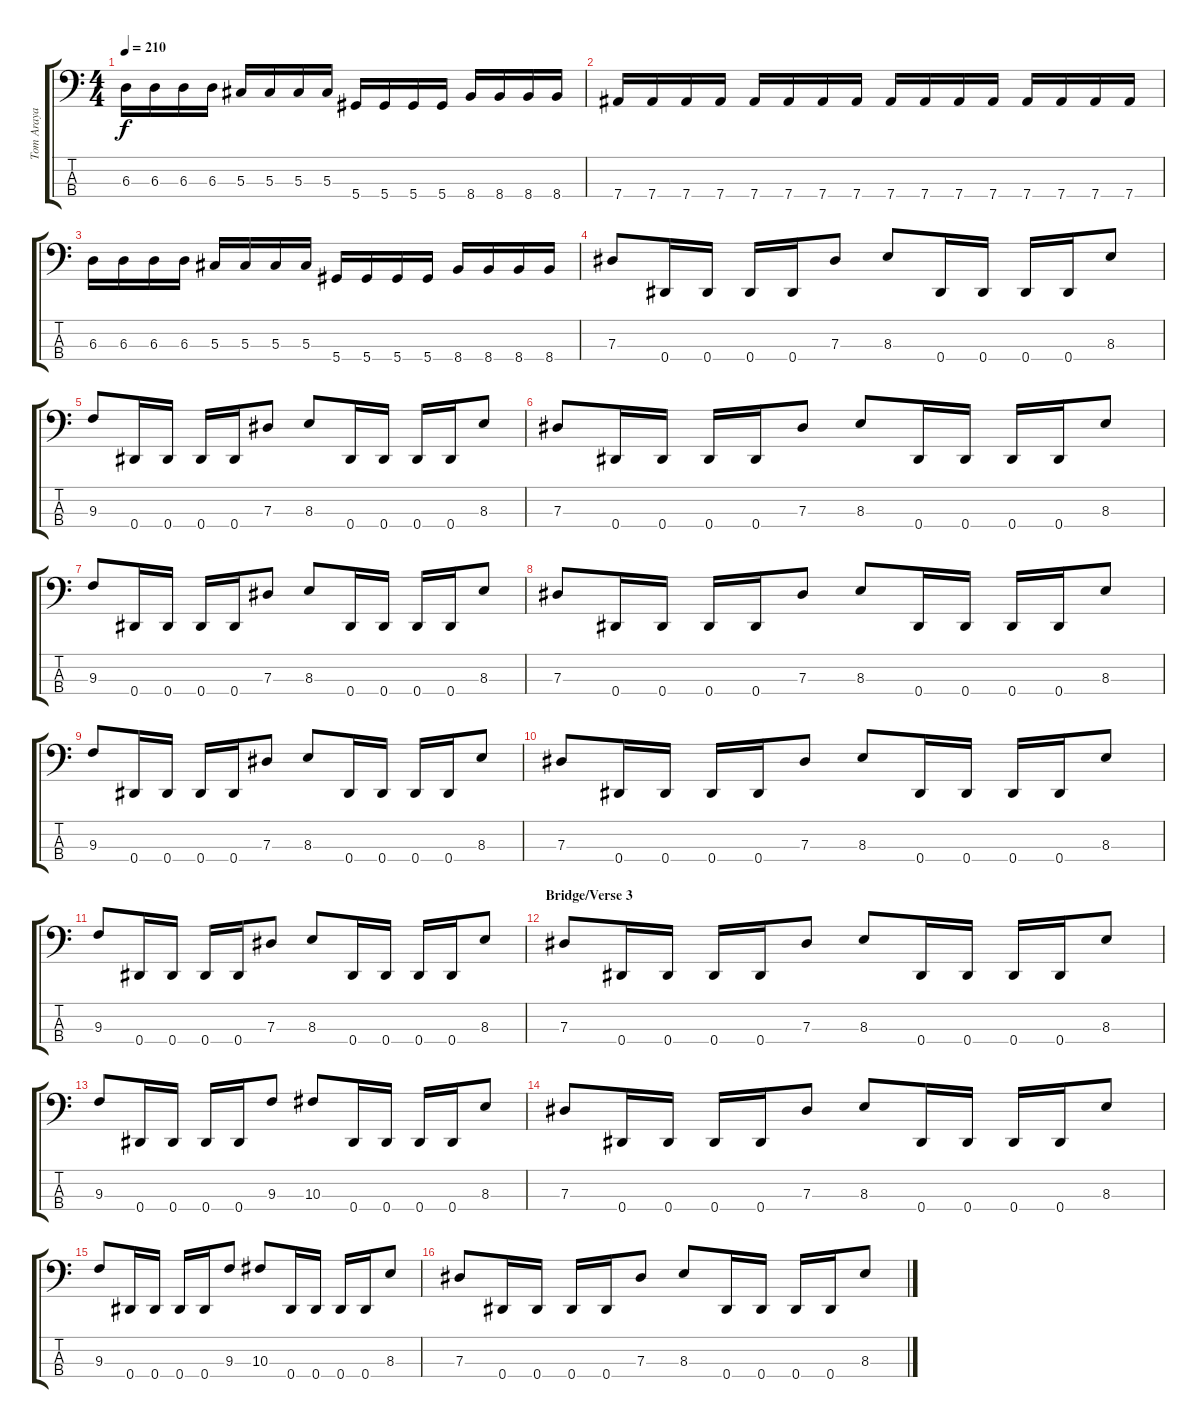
\track ("Tom Araya" "Tom Araya") {instrument electricbasspick}
\staff {score tabs}
\tuning (Gb2 Db2 Ab1 Eb1) {hide}
\ts (4 4)
\tempo 210
\clef f4
\ks c
6.3.16{dy f} 6.3.16 6.3.16 6.3.16 5.3.16 5.3.16 5.3.16 5.3.16 5.4.16 5.4.16 5.4.16 5.4.16 8.4.16 8.4.16 8.4.16 8.4.16 |
7.4.16 7.4.16 7.4.16 7.4.16 7.4.16 7.4.16 7.4.16 7.4.16 7.4.16 7.4.16 7.4.16 7.4.16 7.4.16 7.4.16 7.4.16 7.4.16 |
6.3.16 6.3.16 6.3.16 6.3.16 5.3.16 5.3.16 5.3.16 5.3.16 5.4.16 5.4.16 5.4.16 5.4.16 8.4.16 8.4.16 8.4.16 8.4.16 |
7.3.8 0.4.16 0.4.16 0.4.16 0.4.16 7.3.8 8.3.8 0.4.16 0.4.16 0.4.16 0.4.16 8.3.8 |
9.3.8 0.4.16 0.4.16 0.4.16 0.4.16 7.3.8 8.3.8 0.4.16 0.4.16 0.4.16 0.4.16 8.3.8 |
7.3.8 0.4.16 0.4.16 0.4.16 0.4.16 7.3.8 8.3.8 0.4.16 0.4.16 0.4.16 0.4.16 8.3.8 |
9.3.8 0.4.16 0.4.16 0.4.16 0.4.16 7.3.8 8.3.8 0.4.16 0.4.16 0.4.16 0.4.16 8.3.8 |
7.3.8 0.4.16 0.4.16 0.4.16 0.4.16 7.3.8 8.3.8 0.4.16 0.4.16 0.4.16 0.4.16 8.3.8 |
9.3.8 0.4.16 0.4.16 0.4.16 0.4.16 7.3.8 8.3.8 0.4.16 0.4.16 0.4.16 0.4.16 8.3.8 |
7.3.8 0.4.16 0.4.16 0.4.16 0.4.16 7.3.8 8.3.8 0.4.16 0.4.16 0.4.16 0.4.16 8.3.8 |
9.3.8 0.4.16 0.4.16 0.4.16 0.4.16 7.3.8 8.3.8 0.4.16 0.4.16 0.4.16 0.4.16 8.3.8 |
\section ("" "Bridge/Verse 3")
7.3.8 0.4.16 0.4.16 0.4.16 0.4.16 7.3.8 8.3.8 0.4.16 0.4.16 0.4.16 0.4.16 8.3.8 |
9.3.8 0.4.16 0.4.16 0.4.16 0.4.16 9.3.8 10.3.8 0.4.16 0.4.16 0.4.16 0.4.16 8.3.8 |
7.3.8 0.4.16 0.4.16 0.4.16 0.4.16 7.3.8 8.3.8 0.4.16 0.4.16 0.4.16 0.4.16 8.3.8 |
9.3.8 0.4.16 0.4.16 0.4.16 0.4.16 9.3.8 10.3.8 0.4.16 0.4.16 0.4.16 0.4.16 8.3.8 |
7.3.8 0.4.16 0.4.16 0.4.16 0.4.16 7.3.8 8.3.8 0.4.16 0.4.16 0.4.16 0.4.16 8.3.8
